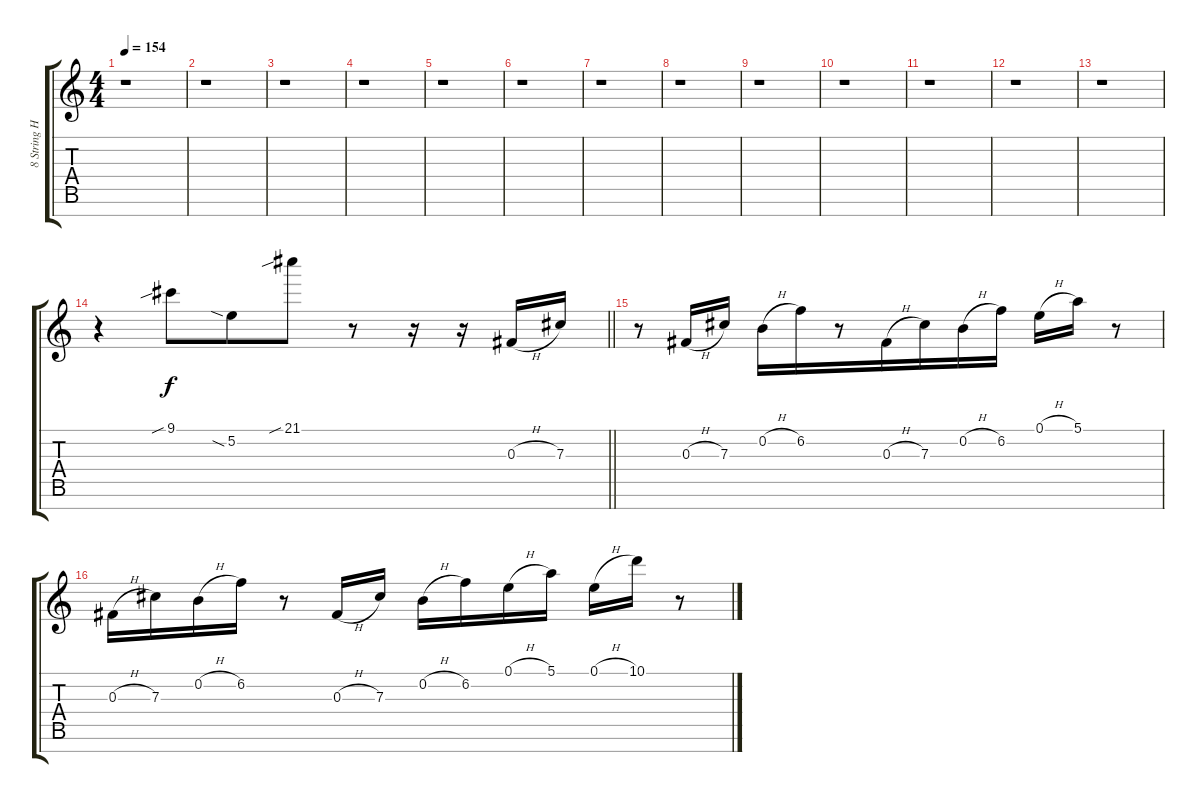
\track ("8 String High" "8 String H") {instrument distortionguitar}
\staff {score tabs}
\tuning (E4 B3 Gb3 E3 B2 E2 B1) {hide}
\ts (4 4)
\tempo 154
\clef g2
\ks c
r.1{dy f} |
r.1 |
r.1 |
r.1 |
r.1 |
r.1 |
r.1 |
r.1 |
r.1 |
r.1 |
r.1 |
r.1 |
r.1 |
\barLineRight lightlight
r.4 9.1{sib}.8 5.2{sia}.8{beam merge} 21.1{sib}.8 r.8{beam merge} r.16 r.16{beam merge} 0.3{h}.16 7.3.16 |
\section ("" "")
r.8 0.3{h}.16 7.3.16 0.2{h}.16{beam merge} 6.2.16{beam merge} r.8 0.3{h}.16 7.3.16{beam merge} 0.2{h}.16 6.2.16 0.1{h}.16 5.1.16{beam merge} r.8 |
0.3{h}.16 7.3.16 0.2{h}.16{beam merge} 6.2.16 r.8{beam merge} 0.3{h}.16 7.3.16 0.2{h}.16 6.2.16 0.1{h}.16 5.1.16 0.1{h}.16{beam merge} 10.1.16 r.8
